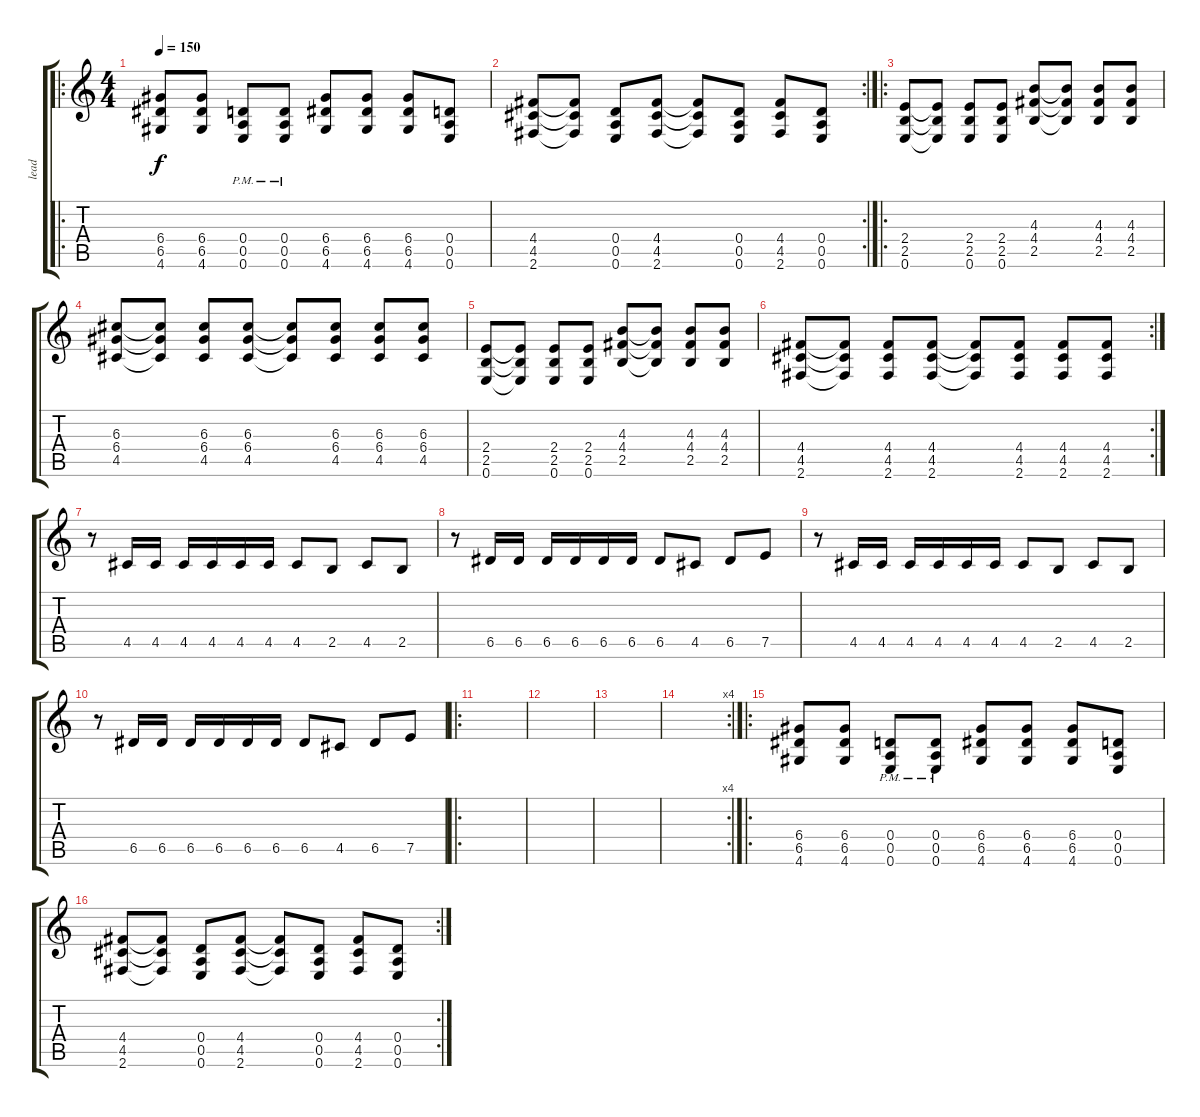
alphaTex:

\track ("lead" "lead") {instrument distortionguitar}
\staff {score tabs}
\tuning (E4 B3 G3 D3 A2 E2) {hide}
\ro
\ts (4 4)
\tempo 150
\clef g2
\ks c
(6.4 6.5 4.6).8{dy f} (6.4 6.5 4.6).8 (0.4{pm} 0.5{pm} 0.6{pm}).8 (0.4{pm} 0.5{pm} 0.6{pm}).8 (6.4 6.5 4.6).8 (6.4 6.5 4.6).8 (6.4 6.5 4.6).8 (0.4 0.5 0.6).8 |
\rc 2
(4.4 4.5 2.6).8 (4.4{t} 4.5{t} 2.6{t}).8 (0.4 0.5 0.6).8 (4.4 4.5 2.6).8 (4.4{t} 4.5{t} 2.6{t}).8 (0.4 0.5 0.6).8 (4.4 4.5 2.6).8 (0.4 0.5 0.6).8 |
\ro
(2.4 2.5 0.6).8 (2.4{t} 2.5{t} 0.6{t}).8 (2.4 2.5 0.6).8 (2.4 2.5 0.6).8 (4.3 4.4 2.5).8 (4.3{t} 4.4{t} 2.5{t}).8 (4.3 4.4 2.5).8 (4.3 4.4 2.5).8 |
(6.3 6.4 4.5).8 (6.3{t} 6.4{t} 4.5{t}).8 (6.3 6.4 4.5).8 (6.3 6.4 4.5).8 (6.3{t} 6.4{t} 4.5{t}).8 (6.3 6.4 4.5).8 (6.3 6.4 4.5).8 (6.3 6.4 4.5).8 |
(2.4 2.5 0.6).8 (2.4{t} 2.5{t} 0.6{t}).8 (2.4 2.5 0.6).8 (2.4 2.5 0.6).8 (4.3 4.4 2.5).8 (4.3{t} 4.4{t} 2.5{t}).8 (4.3 4.4 2.5).8 (4.3 4.4 2.5).8 |
\rc 2
(4.4 4.5 2.6).8 (4.4{t} 4.5{t} 2.6{t}).8 (4.4 4.5 2.6).8 (4.4 4.5 2.6).8 (4.4{t} 4.5{t} 2.6{t}).8 (4.4 4.5 2.6).8 (4.4 4.5 2.6).8 (4.4 4.5 2.6).8 |
r.8 4.5.16 4.5.16 4.5.16 4.5.16 4.5.16 4.5.16 4.5.8 2.5.8 4.5.8 2.5.8 |
r.8 6.5.16 6.5.16 6.5.16 6.5.16 6.5.16 6.5.16 6.5.8 4.5.8 6.5.8 7.5.8 |
r.8 4.5.16 4.5.16 4.5.16 4.5.16 4.5.16 4.5.16 4.5.8 2.5.8 4.5.8 2.5.8 |
r.8 6.5.16 6.5.16 6.5.16 6.5.16 6.5.16 6.5.16 6.5.8 4.5.8 6.5.8 7.5.8 |
\ro
|
|
|
\rc 4
|
\ro
(6.4 6.5 4.6).8 (6.4 6.5 4.6).8 (0.4{pm} 0.5{pm} 0.6{pm}).8 (0.4{pm} 0.5{pm} 0.6{pm}).8 (6.4 6.5 4.6).8 (6.4 6.5 4.6).8 (6.4 6.5 4.6).8 (0.4 0.5 0.6).8 |
\rc 2
(4.4 4.5 2.6).8 (4.4{t} 4.5{t} 2.6{t}).8 (0.4 0.5 0.6).8 (4.4 4.5 2.6).8 (4.4{t} 4.5{t} 2.6{t}).8 (0.4 0.5 0.6).8 (4.4 4.5 2.6).8 (0.4 0.5 0.6).8
